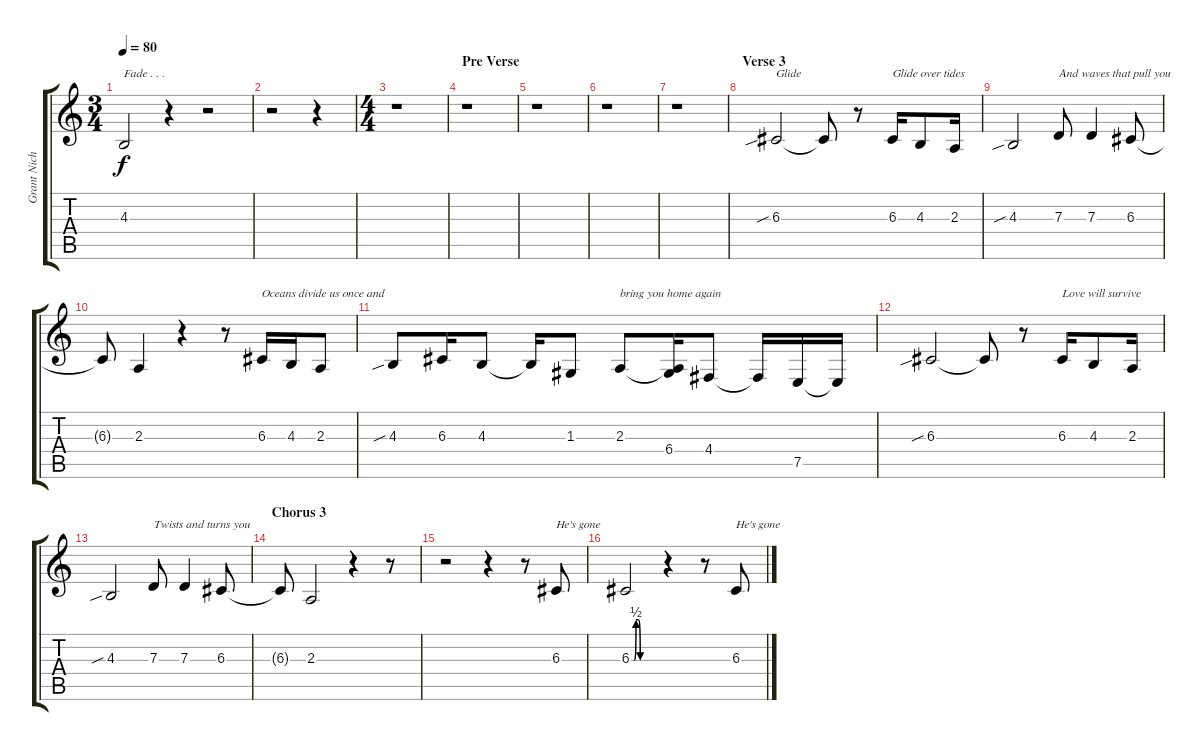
\track ("Grant Nicholas (Lead Vocals)" "Grant Nich") {instrument clarinet}
\staff {score tabs}
\tuning (E4 B3 G3 D3 A2 E2) {hide}
\ts (3 4)
\tempo 80
\clef g2
\ks c
4.3.2{txt "Fade . . ." dy f} r.4 r.2 |
r.2 r.4 |
\ts (4 4)
r.1 |
\section ("" "Pre Verse")
r.1 |
r.1 |
r.1 |
r.1 |
\section ("" "Verse 3")
6.3{sib}.2{txt "Glide"} 6.3{t}.8 r.8 6.3.16{txt "Glide over tides"} 4.3.8 2.3.16 |
4.3{sib}.2 7.3.8{txt "And waves that pull you"} 7.3.4 6.3.8 |
6.3{t}.8 2.3.4 r.4 r.8 6.3.16{txt "Oceans divide us once and"} 4.3.16 2.3.8 |
4.3{sib}.8 6.3.16 4.3.8 4.3{t}.16 1.3.8 2.3.8{txt "bring you home again"} (2.3{t} 6.4).16 4.4.8 4.4{t}.16 7.5.16 7.5{t}.16 |
6.3{sib}.2 6.3{t}.8 r.8 6.3.16{txt "Love will survive"} 4.3.8 2.3.16 |
4.3{sib}.2 7.3.8{txt "Twists and turns you"} 7.3.4 6.3.8 |
\section ("" "Chorus 3")
6.3{t}.8 2.3.2 r.4 r.8 |
r.2 r.4 r.8 6.3.8{txt "He's gone"} |
6.3{be (custom 0 0 6 0 10 2 15 2 19 0 21 0 60 0)}.2 r.4 r.8 6.3.8{txt "He's gone"}
